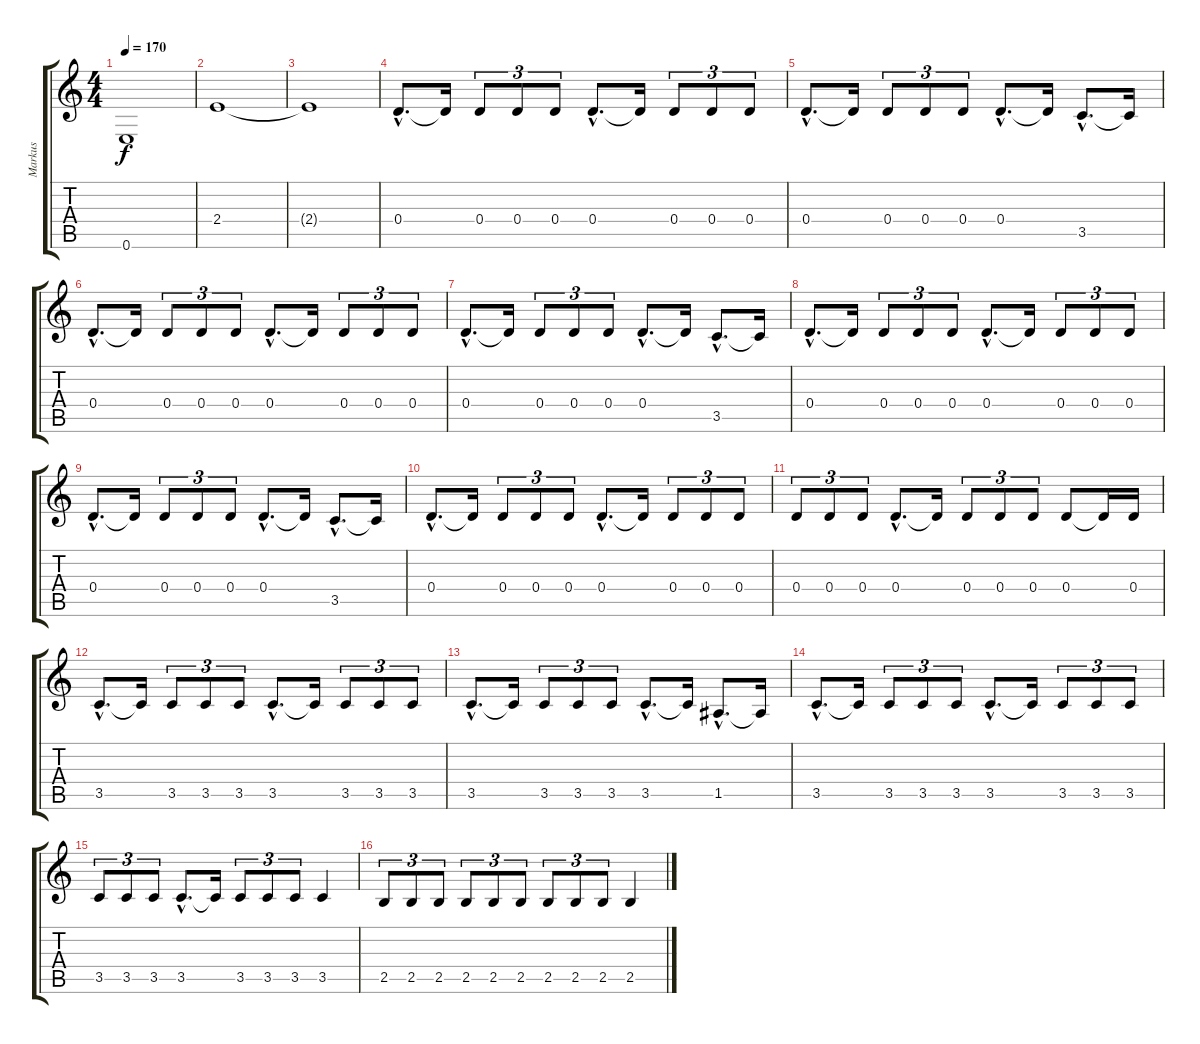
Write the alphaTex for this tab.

\track ("Markus" "Markus") {instrument electricbasspick}
\staff {score tabs}
\tuning (E4 B3 G3 D3 A2 E2) {hide}
\ts (4 4)
\tempo 170
\clef g2
\ks c
0.6{t}.1{dy f} |
2.4.1 |
2.4{t}.1 |
0.4{hac}.8{d} 0.4{t}.16 0.4.8{tu (3 2)} 0.4.8{tu (3 2)} 0.4.8{tu (3 2)} 0.4{hac}.8{d} 0.4{t}.16 0.4.8{tu (3 2)} 0.4.8{tu (3 2)} 0.4.8{tu (3 2)} |
0.4{hac}.8{d} 0.4{t}.16 0.4.8{tu (3 2)} 0.4.8{tu (3 2)} 0.4.8{tu (3 2)} 0.4{hac}.8{d} 0.4{t}.16 3.5{hac}.8{d} 3.5{t}.16 |
0.4{hac}.8{d} 0.4{t}.16 0.4.8{tu (3 2)} 0.4.8{tu (3 2)} 0.4.8{tu (3 2)} 0.4{hac}.8{d} 0.4{t}.16 0.4.8{tu (3 2)} 0.4.8{tu (3 2)} 0.4.8{tu (3 2)} |
0.4{hac}.8{d} 0.4{t}.16 0.4.8{tu (3 2)} 0.4.8{tu (3 2)} 0.4.8{tu (3 2)} 0.4{hac}.8{d} 0.4{t}.16 3.5{hac}.8{d} 3.5{t}.16 |
0.4{hac}.8{d} 0.4{t}.16 0.4.8{tu (3 2)} 0.4.8{tu (3 2)} 0.4.8{tu (3 2)} 0.4{hac}.8{d} 0.4{t}.16 0.4.8{tu (3 2)} 0.4.8{tu (3 2)} 0.4.8{tu (3 2)} |
0.4{hac}.8{d} 0.4{t}.16 0.4.8{tu (3 2)} 0.4.8{tu (3 2)} 0.4.8{tu (3 2)} 0.4{hac}.8{d} 0.4{t}.16 3.5{hac}.8{d} 3.5{t}.16 |
0.4{hac}.8{d} 0.4{t}.16 0.4.8{tu (3 2)} 0.4.8{tu (3 2)} 0.4.8{tu (3 2)} 0.4{hac}.8{d} 0.4{t}.16 0.4.8{tu (3 2)} 0.4.8{tu (3 2)} 0.4.8{tu (3 2)} |
0.4.8{tu (3 2)} 0.4.8{tu (3 2)} 0.4.8{tu (3 2)} 0.4{hac}.8{d} 0.4{t}.16 0.4.8{tu (3 2)} 0.4.8{tu (3 2)} 0.4.8{tu (3 2)} 0.4.8 0.4{t}.16 0.4.16 |
3.5{hac}.8{d} 3.5{t}.16 3.5.8{tu (3 2)} 3.5.8{tu (3 2)} 3.5.8{tu (3 2)} 3.5{hac}.8{d} 3.5{t}.16 3.5.8{tu (3 2)} 3.5.8{tu (3 2)} 3.5.8{tu (3 2)} |
3.5{hac}.8{d} 3.5{t}.16 3.5.8{tu (3 2)} 3.5.8{tu (3 2)} 3.5.8{tu (3 2)} 3.5{hac}.8{d} 3.5{t}.16 1.5{hac}.8{d} 1.5{t}.16 |
3.5{hac}.8{d} 3.5{t}.16 3.5.8{tu (3 2)} 3.5.8{tu (3 2)} 3.5.8{tu (3 2)} 3.5{hac}.8{d} 3.5{t}.16 3.5.8{tu (3 2)} 3.5.8{tu (3 2)} 3.5.8{tu (3 2)} |
3.5.8{tu (3 2)} 3.5.8{tu (3 2)} 3.5.8{tu (3 2)} 3.5{hac}.8{d} 3.5{t}.16 3.5.8{tu (3 2)} 3.5.8{tu (3 2)} 3.5.8{tu (3 2)} 3.5.4 |
2.5.8{tu (3 2)} 2.5.8{tu (3 2)} 2.5.8{tu (3 2)} 2.5.8{tu (3 2)} 2.5.8{tu (3 2)} 2.5.8{tu (3 2)} 2.5.8{tu (3 2)} 2.5.8{tu (3 2)} 2.5.8{tu (3 2)} 2.5.4
